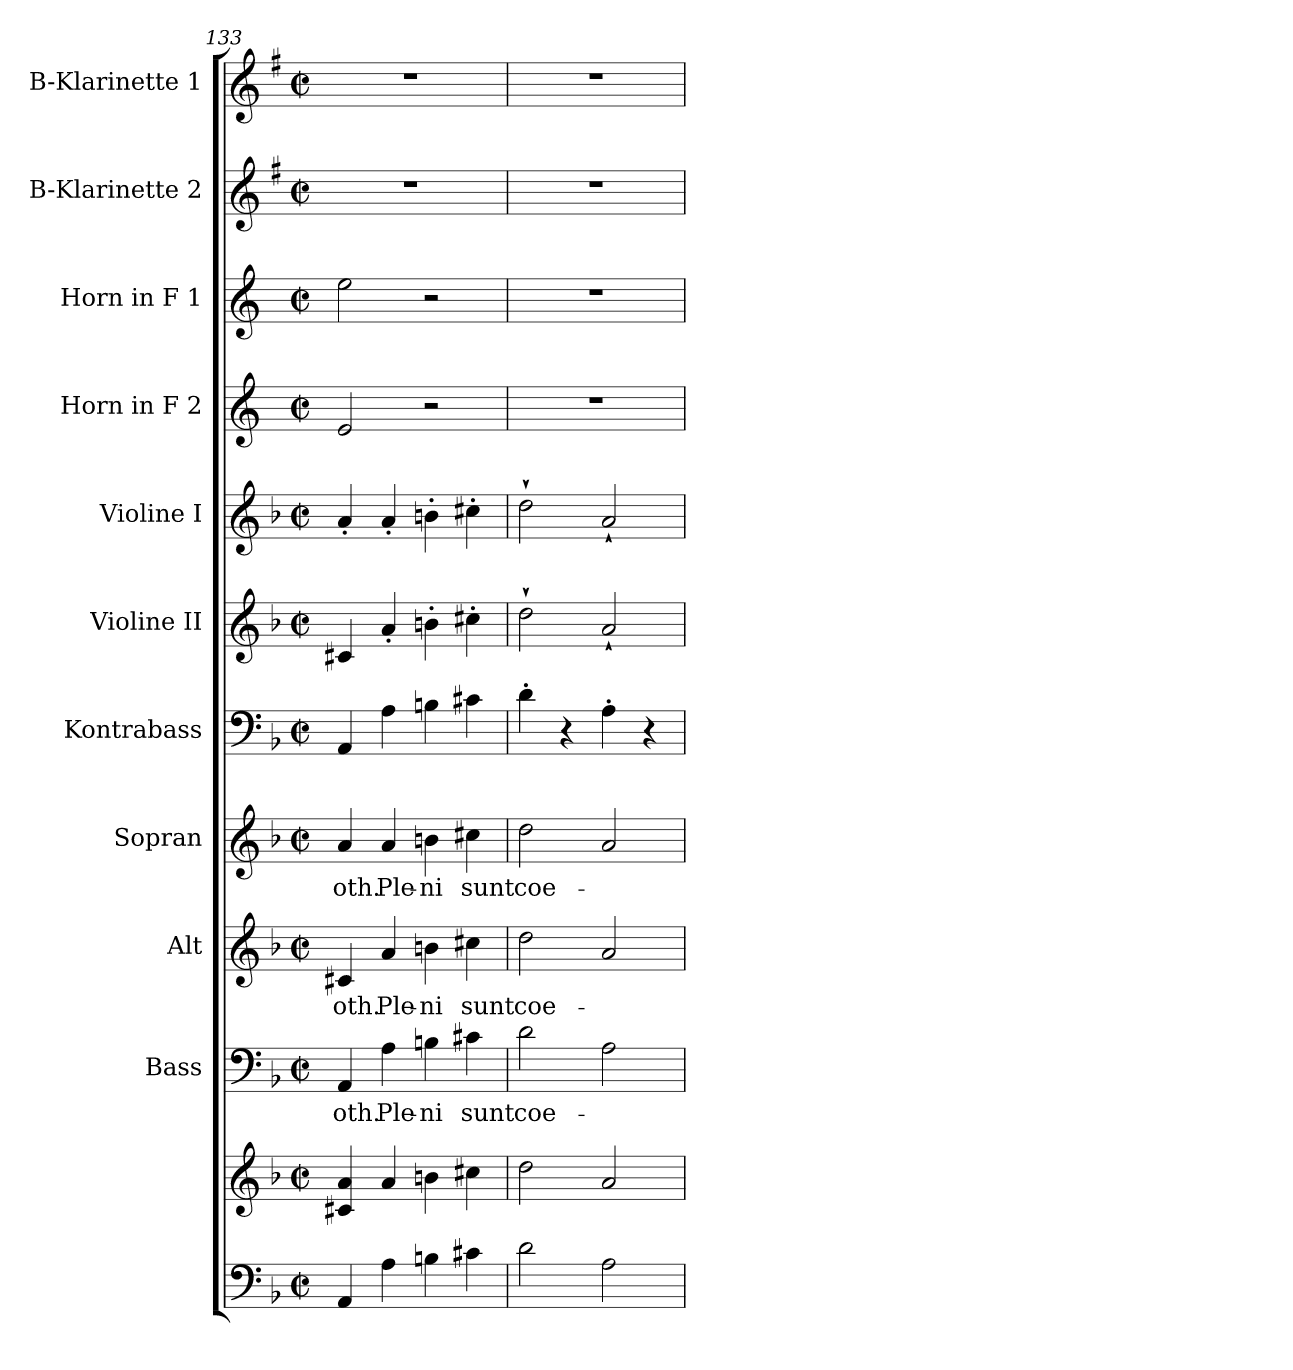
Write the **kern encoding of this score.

**kern	**kern	**kern	**text	**kern	**text	**kern	**text	**kern	**kern	**kern	**kern	**kern	**kern	**kern
*part11	*part11	*part10	*part10	*part9	*part9	*part8	*part8	*part7	*part6	*part5	*part4	*part3	*part2	*part1
*staff12	*staff11	*staff10	*staff10	*staff9	*staff9	*staff8	*staff8	*staff7	*staff6	*staff5	*staff4	*staff3	*staff2	*staff1
*	*	*I"Bass	*	*I"Alt	*	*I"Sopran	*	*I"Kontrabass	*I"Violine II	*I"Violine I	*I"Horn in F 2	*I"Horn in F 1	*I"B-Klarinette 2	*I"B-Klarinette 1
*	*	*I'B.	*	*I'A.	*	*I'S.	*	*I'Kb.	*I'Vl. II	*I'Vl. I	*	*	*I'B Kl. 2	*I'B Kl. 1
!!LO:PB:g=z
*clefF4	*clefG2	*clefF4	*	*clefG2	*	*clefG2	*	*clefF4	*clefG2	*clefG2	*clefG2	*clefG2	*clefG2	*clefG2
*	*	*	*	*	*	*	*	*ITrd7c12	*	*	*ITrd4c7	*ITrd4c7	*ITrd1c2	*ITrd1c2
*k[b-]	*k[b-]	*k[b-]	*	*k[b-]	*	*k[b-]	*	*k[b-]	*k[b-]	*k[b-]	*k[b-]	*k[b-]	*k[b-]	*k[b-]
*F:	*F:	*F:	*	*F:	*	*F:	*	*F:	*F:	*F:	*F:	*F:	*F:	*F:
*M2/2	*M2/2	*M2/2	*	*M2/2	*	*M2/2	*	*M2/2	*M2/2	*M2/2	*M2/2	*M2/2	*M2/2	*M2/2
*met(c|)	*met(c|)	*met(c|)	*	*met(c|)	*	*met(c|)	*	*met(c|)	*met(c|)	*met(c|)	*met(c|)	*met(c|)	*met(c|)	*met(c|)
=133	=133	=133	=133	=133	=133	=133	=133	=133	=133	=133	=133	=133	=133	=133
!	!	!	!LO:LY:b	!	!LO:LY:b	!	!LO:LY:b	!	!	!	!	!	!	!
4AA/	4c#X/ 4a/	4AA/	-oth.	4c#X/	-oth.	4a/	-oth.	4AAA/	4c#X/	4a'</	2A/	2a\	1r	1r
!	!	!	!LO:LY:b	!	!LO:LY:b	!	!LO:LY:b	!	!	!	!	!	!	!
4A\	4a/	4A\	Ple-	4a/	Ple-	4a/	Ple-	4AA\	4a'</	4a'</	.	.	.	.
!	!	!	!LO:LY:b	!	!LO:LY:b	!	!LO:LY:b	!	!	!	!	!	!	!
4Bn\	4bn\	4Bn\	-ni	4bn\	-ni	4bn\	-ni	4BBn\	4bn'>\	4bn'>\	2r	2r	.	.
!	!	!	!LO:LY:b	!	!LO:LY:b	!	!LO:LY:b	!	!	!	!	!	!	!
4c#X\	4cc#X\	4c#X\	sunt	4cc#X\	sunt	4cc#X\	sunt	4C#X\	4cc#X'>\	4cc#X'>\	.	.	.	.
=134	=134	=134	=134	=134	=134	=134	=134	=134	=134	=134	=134	=134	=134	=134
!	!	!	!LO:LY:b	!	!LO:LY:b	!	!LO:LY:b	!	!	!	!	!	!	!
2d\	2dd\	2d\	coe-	2dd\	coe-	2dd\	coe-	4D'>\	2dd`>\	2dd`>\	1r	1r	1r	1r
.	.	.	.	.	.	.	.	4r	.	.	.	.	.	.
2A\	2a/	2A\	.	2a/	.	2a/	.	4AA'>\	2a`</	2a`</	.	.	.	.
.	.	.	.	.	.	.	.	4r	.	.	.	.	.	.
=	=	=	=	=	=	=	=	=	=	=	=	=	=	=
*-	*-	*-	*-	*-	*-	*-	*-	*-	*-	*-	*-	*-	*-	*-
